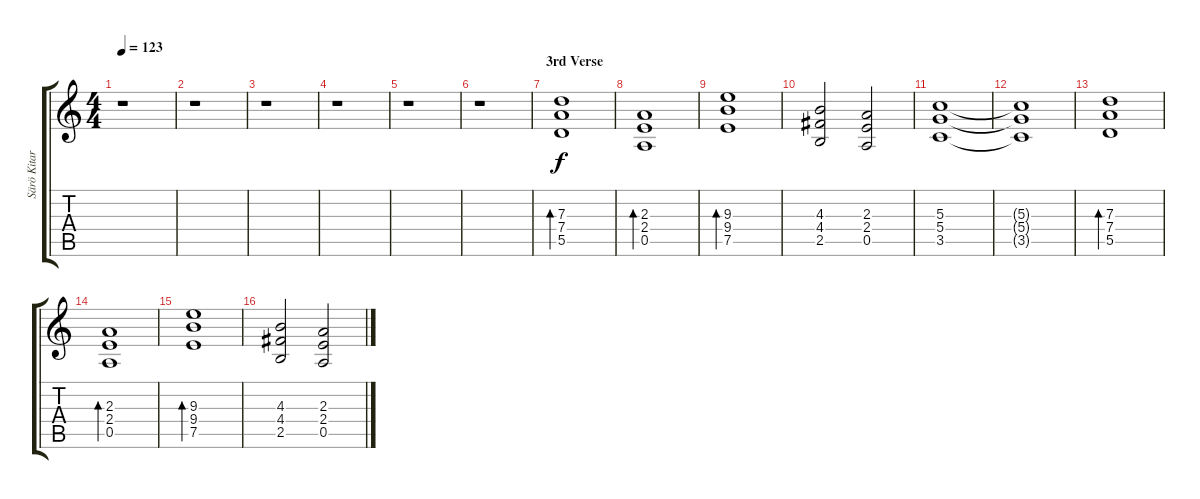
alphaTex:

\track ("Särö Kitara" "Särö Kitar") {instrument distortionguitar}
\staff {score tabs}
\tuning (E4 B3 G3 D3 A2 E2) {hide}
\ts (4 4)
\tempo 123
\clef g2
\ks c
r.1{dy f} |
r.1 |
r.1 |
r.1 |
r.1 |
r.1 |
\section ("" "3rd Verse")
(7.3 7.4 5.5).1{bd 30} |
(2.3 2.4 0.5).1{bd 30} |
(9.3 9.4 7.5).1{bd 30} |
(4.3 4.4 2.5).2 (2.3 2.4 0.5).2 |
(5.3 5.4 3.5).1 |
(5.3{t} 5.4{t} 3.5{t}).1 |
(7.3 7.4 5.5).1{bd 30} |
(2.3 2.4 0.5).1{bd 30} |
(9.3 9.4 7.5).1{bd 30} |
(4.3 4.4 2.5).2 (2.3 2.4 0.5).2
